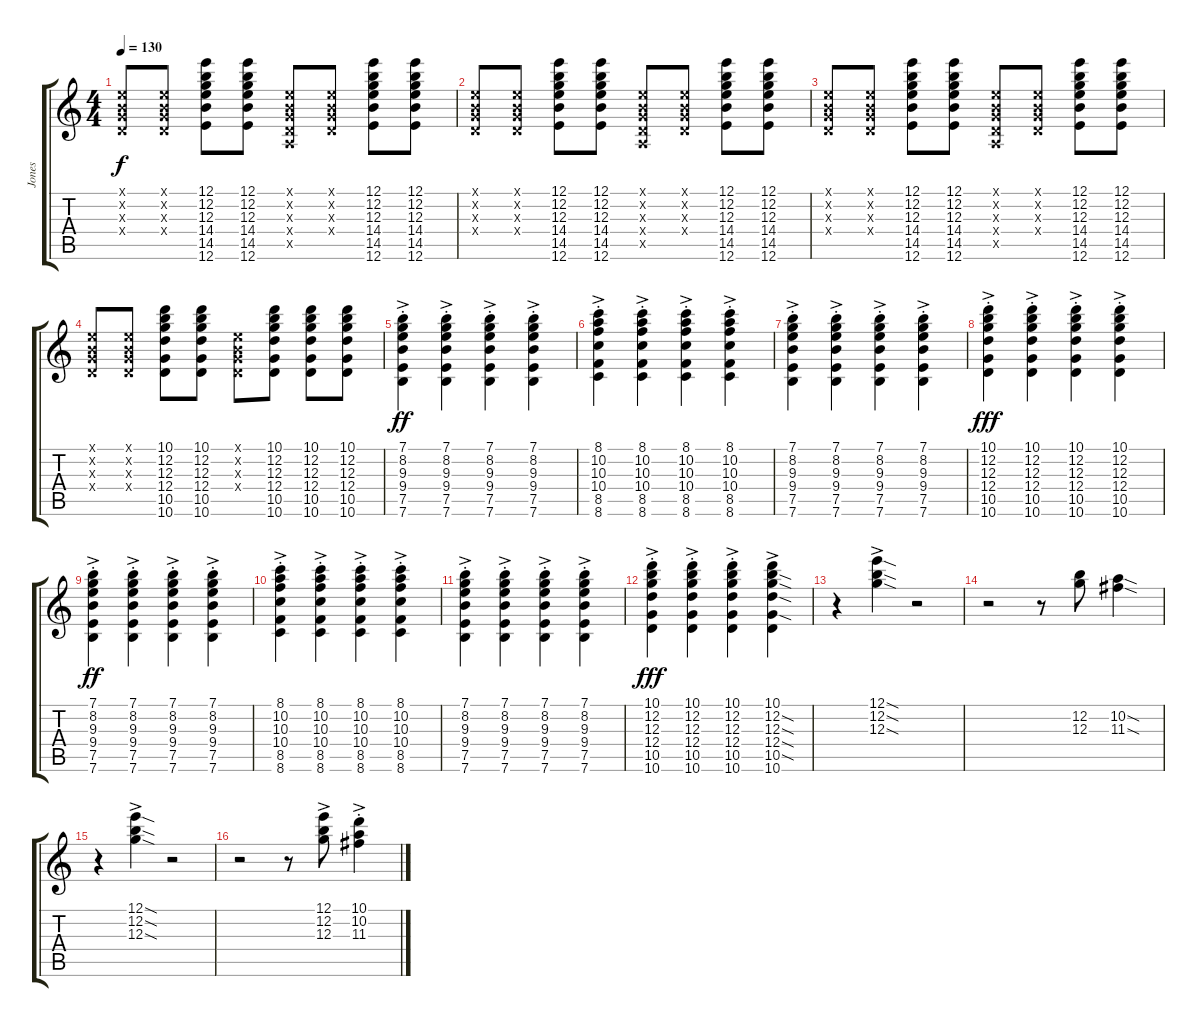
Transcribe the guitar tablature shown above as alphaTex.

\track ("Jones" "Jones") {instrument overdrivenguitar}
\staff {score tabs}
\tuning (E4 B3 G3 D3 A2 E2) {hide}
\ts (4 4)
\tempo 130
\clef g2
\ks c
(0.1{x} 0.2{x} 0.3{x} 0.4{x}).8{dy f} (0.1{x} 0.2{x} 0.3{x} 0.4{x}).8 (12.1 12.2 12.3 14.4 14.5 12.6).8 (12.1 12.2 12.3 14.4 14.5 12.6).8 (0.1{x} 0.2{x} 0.3{x} 0.4{x} 0.5{x}).8 (0.1{x} 0.2{x} 0.3{x} 0.4{x}).8 (12.1 12.2 12.3 14.4 14.5 12.6).8 (12.1 12.2 12.3 14.4 14.5 12.6).8 |
(0.1{x} 0.2{x} 0.3{x} 0.4{x}).8 (0.1{x} 0.2{x} 0.3{x} 0.4{x}).8 (12.1 12.2 12.3 14.4 14.5 12.6).8 (12.1 12.2 12.3 14.4 14.5 12.6).8 (0.1{x} 0.2{x} 0.3{x} 0.4{x} 0.5{x}).8 (0.1{x} 0.2{x} 0.3{x} 0.4{x}).8 (12.1 12.2 12.3 14.4 14.5 12.6).8 (12.1 12.2 12.3 14.4 14.5 12.6).8 |
(0.1{x} 0.2{x} 0.3{x} 0.4{x}).8 (0.1{x} 0.2{x} 0.3{x} 0.4{x}).8 (12.1 12.2 12.3 14.4 14.5 12.6).8 (12.1 12.2 12.3 14.4 14.5 12.6).8 (0.1{x} 0.2{x} 0.3{x} 0.4{x} 0.5{x}).8 (0.1{x} 0.2{x} 0.3{x} 0.4{x}).8 (12.1 12.2 12.3 14.4 14.5 12.6).8 (12.1 12.2 12.3 14.4 14.5 12.6).8 |
(0.1{x} 0.2{x} 0.3{x} 0.4{x}).8 (0.1{x} 0.2{x} 0.3{x} 0.4{x}).8 (10.1 12.2 12.3 12.4 10.5 10.6).8 (10.1 12.2 12.3 12.4 10.5 10.6).8 (0.1{x} 0.2{x} 0.3{x} 0.4{x}).8 (10.1 12.2 12.3 12.4 10.5 10.6).8 (10.1 12.2 12.3 12.4 10.5 10.6).8 (10.1 12.2 12.3 12.4 10.5 10.6).8 |
(7.1{ac st} 8.2{ac st} 9.3{ac st} 9.4{ac st} 7.5{ac st} 7.6{ac st}).4{dy ff} (7.1{ac st} 8.2{ac st} 9.3{ac st} 9.4{ac st} 7.5{ac st} 7.6{ac st}).4 (7.1{ac st} 8.2{ac st} 9.3{ac st} 9.4{ac st} 7.5{ac st} 7.6{ac st}).4 (7.1{ac st} 8.2{ac st} 9.3{ac st} 9.4{ac st} 7.5{ac st} 7.6{ac st}).4 |
(8.1{ac st} 10.2{ac st} 10.3{ac st} 10.4{ac st} 8.5{ac st} 8.6{ac st}).4 (8.1{ac st} 10.2{ac st} 10.3{ac st} 10.4{ac st} 8.5{ac st} 8.6{ac st}).4 (8.1{ac st} 10.2{ac st} 10.3{ac st} 10.4{ac st} 8.5{ac st} 8.6{ac st}).4 (8.1{ac st} 10.2{ac st} 10.3{ac st} 10.4{ac st} 8.5{ac st} 8.6{ac st}).4 |
(7.1{ac st} 8.2{ac st} 9.3{ac st} 9.4{ac st} 7.5{ac st} 7.6{ac st}).4 (7.1{ac st} 8.2{ac st} 9.3{ac st} 9.4{ac st} 7.5{ac st} 7.6{ac st}).4 (7.1{ac st} 8.2{ac st} 9.3{ac st} 9.4{ac st} 7.5{ac st} 7.6{ac st}).4 (7.1{ac st} 8.2{ac st} 9.3{ac st} 9.4{ac st} 7.5{ac st} 7.6{ac st}).4 |
(10.1 12.2{ac st} 12.3{ac st} 12.4{ac st} 10.5{ac st} 10.6).4{dy fff} (10.1 12.2{ac st} 12.3{ac st} 12.4{ac st} 10.5{ac st} 10.6).4 (10.1 12.2{ac st} 12.3{ac st} 12.4{ac st} 10.5{ac st} 10.6).4 (10.1 12.2{ac st} 12.3{ac st} 12.4{ac st} 10.5{ac st} 10.6).4 |
(7.1{ac st} 8.2{ac st} 9.3{ac st} 9.4{ac st} 7.5{ac st} 7.6{ac st}).4{dy ff} (7.1{ac st} 8.2{ac st} 9.3{ac st} 9.4{ac st} 7.5{ac st} 7.6{ac st}).4 (7.1{ac st} 8.2{ac st} 9.3{ac st} 9.4{ac st} 7.5{ac st} 7.6{ac st}).4 (7.1{ac st} 8.2{ac st} 9.3{ac st} 9.4{ac st} 7.5{ac st} 7.6{ac st}).4 |
(8.1{ac st} 10.2{ac st} 10.3{ac st} 10.4{ac st} 8.5{ac st} 8.6{ac st}).4 (8.1{ac st} 10.2{ac st} 10.3{ac st} 10.4{ac st} 8.5{ac st} 8.6{ac st}).4 (8.1{ac st} 10.2{ac st} 10.3{ac st} 10.4{ac st} 8.5{ac st} 8.6{ac st}).4 (8.1{ac st} 10.2{ac st} 10.3{ac st} 10.4{ac st} 8.5{ac st} 8.6{ac st}).4 |
(7.1{ac st} 8.2{ac st} 9.3{ac st} 9.4{ac st} 7.5{ac st} 7.6{ac st}).4 (7.1{ac st} 8.2{ac st} 9.3{ac st} 9.4{ac st} 7.5{ac st} 7.6{ac st}).4 (7.1{ac st} 8.2{ac st} 9.3{ac st} 9.4{ac st} 7.5{ac st} 7.6{ac st}).4 (7.1{ac st} 8.2{ac st} 9.3{ac st} 9.4{ac st} 7.5{ac st} 7.6{ac st}).4 |
(10.1 12.2{ac st} 12.3{ac st} 12.4{ac st} 10.5{ac st} 10.6).4{dy fff} (10.1 12.2{ac st} 12.3{ac st} 12.4{ac st} 10.5{ac st} 10.6).4 (10.1 12.2{ac st} 12.3{ac st} 12.4{ac st} 10.5{ac st} 10.6).4 (10.1 12.2{sod ac} 12.3{sod ac} 12.4{sod ac} 10.5{sod ac} 10.6).4 |
r.4 (12.1{sod ac} 12.2{sod ac} 12.3{sod ac}).4 r.2 |
r.2 r.8 (12.2 12.3).8 (10.2{sod} 11.3{sod}).4 |
r.4 (12.1{sod ac} 12.2{sod ac} 12.3{sod ac}).4 r.2 |
r.2 r.8 (12.1{ac} 12.2{ac} 12.3{ac}).8 (10.1{ac st} 10.2{ac st} 11.3{ac st}).4
